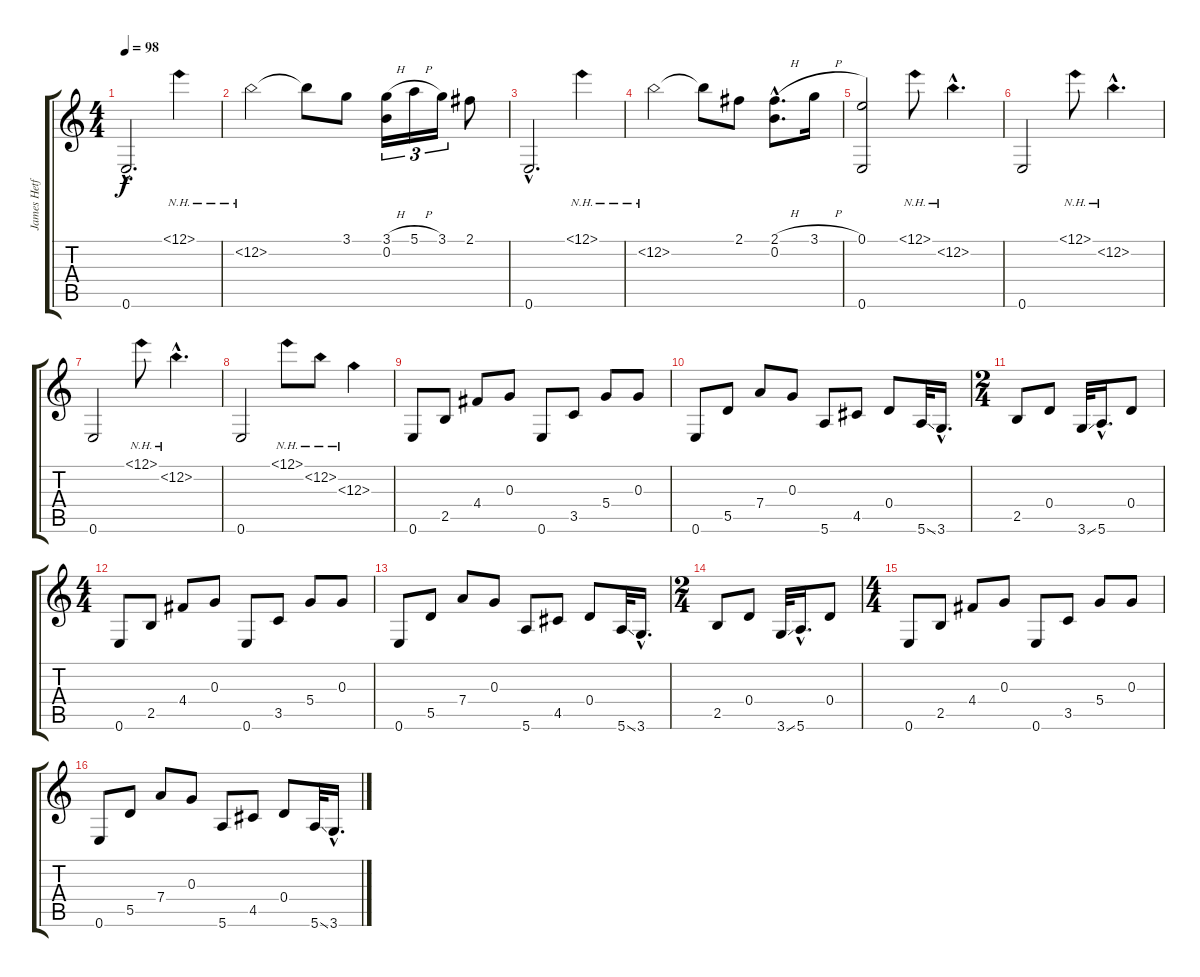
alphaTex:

\track ("James Hetfield" "James Hetf") {instrument distortionguitar}
\staff {score tabs}
\tuning (E4 B3 G3 D3 A2 E2) {hide}
\ts (4 4)
\tempo 98
\clef g2
\ks c
0.6{hac}.2{d dy f instrument electricguitarclean} 12.1{nh}.4 |
12.2{nh}.2{instrument electricguitarclean} 12.2{t}.8 3.1.8 (3.1{h} 0.2).16{tu (3 2)} 5.1{h}.16{tu (3 2)} 3.1.16{tu (3 2)} 2.1.8 |
0.6{hac}.2{d instrument electricguitarclean} 12.1{nh}.4 |
12.2{nh}.2{instrument electricguitarclean} 12.2{t}.8 2.1.8 (2.1{h hac} 0.2{hac}).8{d} 3.1{h}.16 |
(0.1 0.6).2{instrument electricguitarclean} 12.1{nh}.8 12.2{nh hac}.4{d} |
0.6.2{instrument electricguitarclean} 12.1{nh}.8 12.2{nh hac}.4{d} |
0.6.2{instrument electricguitarclean} 12.1{nh}.8 12.2{nh hac}.4{d} |
0.6.2{instrument electricguitarclean} 12.1{nh}.8 12.2{nh}.8 12.3{nh}.4 |
0.6.8{instrument electricguitarclean} 2.5.8 4.4.8 0.3.8 0.6.8 3.5.8 5.4.8 0.3.8 |
0.6.8{instrument electricguitarclean} 5.5.8 7.4.8 0.3.8 5.6.8 4.5.8 0.4.8 5.6{ss}.32 3.6{hac}.16{d} |
\ts (2 4)
2.5.8{instrument electricguitarclean} 0.4.8 3.6{ss}.32 5.6{hac}.16{d} 0.4.8 |
\ts (4 4)
0.6.8{instrument electricguitarclean} 2.5.8 4.4.8 0.3.8 0.6.8 3.5.8 5.4.8 0.3.8 |
0.6.8{instrument electricguitarclean} 5.5.8 7.4.8 0.3.8 5.6.8 4.5.8 0.4.8 5.6{ss}.32 3.6{hac}.16{d} |
\ts (2 4)
2.5.8{instrument electricguitarclean} 0.4.8 3.6{ss}.32 5.6{hac}.16{d} 0.4.8 |
\ts (4 4)
0.6.8{instrument electricguitarclean} 2.5.8 4.4.8 0.3.8 0.6.8 3.5.8 5.4.8 0.3.8 |
0.6.8{instrument electricguitarclean} 5.5.8 7.4.8 0.3.8 5.6.8 4.5.8 0.4.8 5.6{ss}.32 3.6{hac}.16{d}
